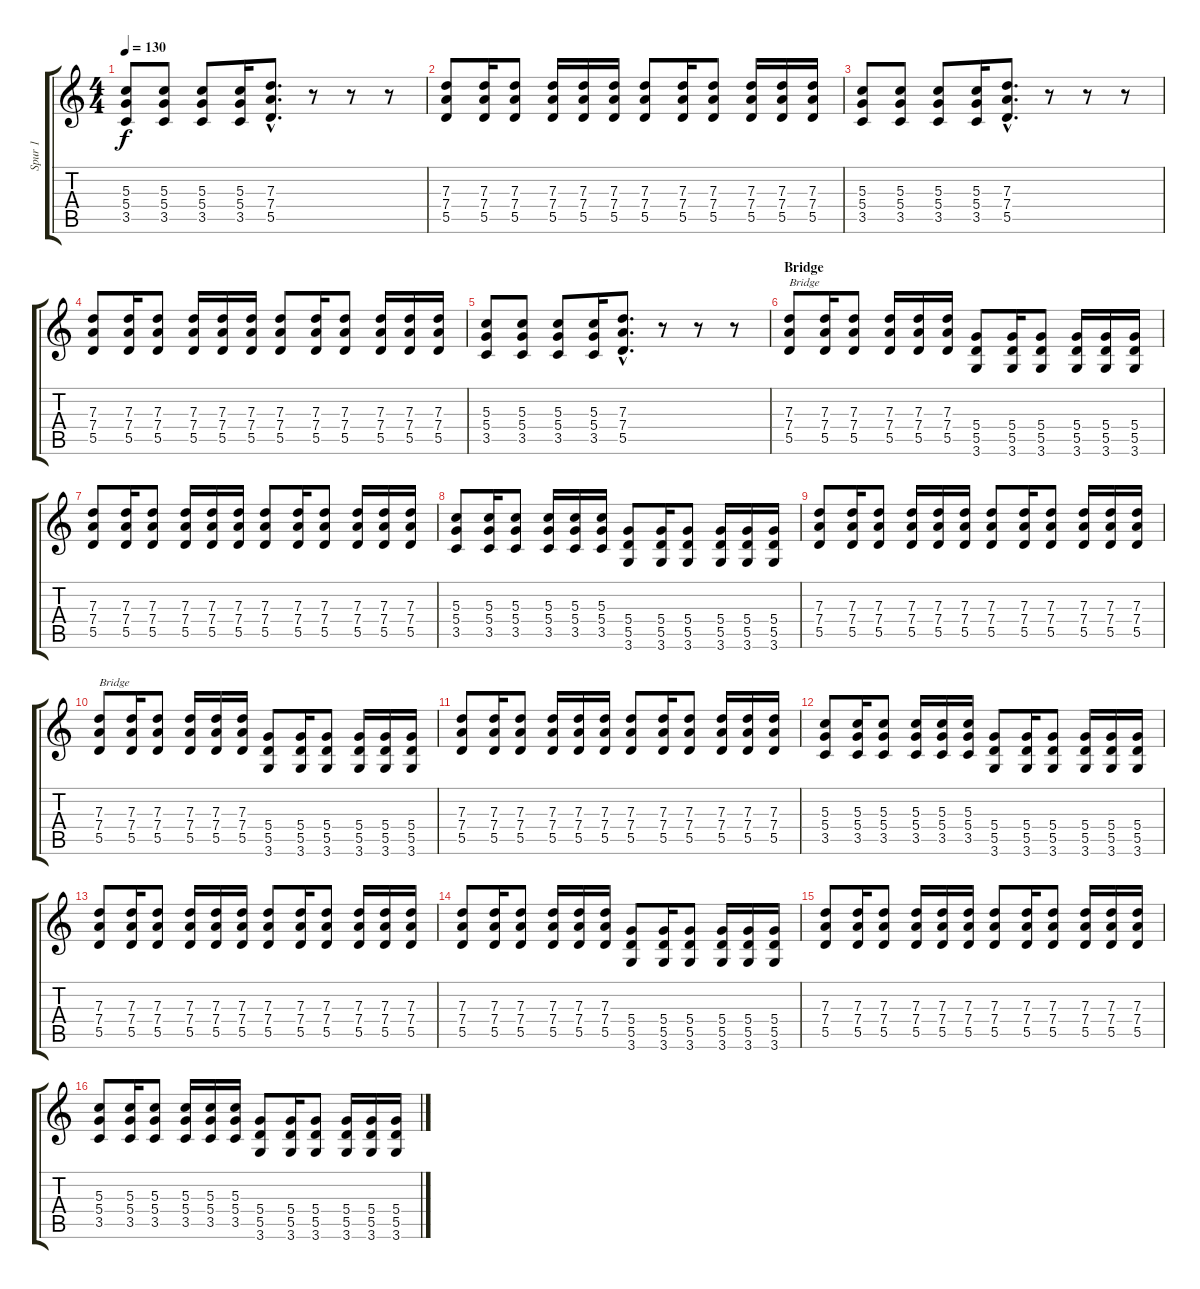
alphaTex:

\track ("Spur 1" "Spur 1") {instrument acousticguitarnylon}
\staff {score tabs}
\tuning (E4 B3 G3 D3 A2 E2) {hide}
\ts (4 4)
\tempo 130
\clef g2
\ks c
(5.3 5.4 3.5).8{dy f} (5.3 5.4 3.5).8 (5.3 5.4 3.5).8 (5.3 5.4 3.5).16 (7.3{hac} 7.4{hac} 5.5{hac}).8{d} r.8 r.8 r.8 |
(7.3 7.4 5.5).8 (7.3 7.4 5.5).16 (7.3 7.4 5.5).8 (7.3 7.4 5.5).16 (7.3 7.4 5.5).16 (7.3 7.4 5.5).16 (7.3 7.4 5.5).8 (7.3 7.4 5.5).16 (7.3 7.4 5.5).8 (7.3 7.4 5.5).16 (7.3 7.4 5.5).16 (7.3 7.4 5.5).16 |
(5.3 5.4 3.5).8 (5.3 5.4 3.5).8 (5.3 5.4 3.5).8 (5.3 5.4 3.5).16 (7.3{hac} 7.4{hac} 5.5{hac}).8{d} r.8 r.8 r.8 |
(7.3 7.4 5.5).8 (7.3 7.4 5.5).16 (7.3 7.4 5.5).8 (7.3 7.4 5.5).16 (7.3 7.4 5.5).16 (7.3 7.4 5.5).16 (7.3 7.4 5.5).8 (7.3 7.4 5.5).16 (7.3 7.4 5.5).8 (7.3 7.4 5.5).16 (7.3 7.4 5.5).16 (7.3 7.4 5.5).16 |
(5.3 5.4 3.5).8 (5.3 5.4 3.5).8 (5.3 5.4 3.5).8 (5.3 5.4 3.5).16 (7.3{hac} 7.4{hac} 5.5{hac}).8{d} r.8 r.8 r.8 |
\section ("" "Bridge")
(7.3 7.4 5.5).8{txt "Bridge"} (7.3 7.4 5.5).16 (7.3 7.4 5.5).8 (7.3 7.4 5.5).16 (7.3 7.4 5.5).16 (7.3 7.4 5.5).16 (5.4 5.5 3.6).8 (5.4 5.5 3.6).16 (5.4 5.5 3.6).8 (5.4 5.5 3.6).16 (5.4 5.5 3.6).16 (5.4 5.5 3.6).16 |
(7.3 7.4 5.5).8 (7.3 7.4 5.5).16 (7.3 7.4 5.5).8 (7.3 7.4 5.5).16 (7.3 7.4 5.5).16 (7.3 7.4 5.5).16 (7.3 7.4 5.5).8 (7.3 7.4 5.5).16 (7.3 7.4 5.5).8 (7.3 7.4 5.5).16 (7.3 7.4 5.5).16 (7.3 7.4 5.5).16 |
(5.3 5.4 3.5).8 (5.3 5.4 3.5).16 (5.3 5.4 3.5).8 (5.3 5.4 3.5).16 (5.3 5.4 3.5).16 (5.3 5.4 3.5).16 (5.4 5.5 3.6).8 (5.4 5.5 3.6).16 (5.4 5.5 3.6).8 (5.4 5.5 3.6).16 (5.4 5.5 3.6).16 (5.4 5.5 3.6).16 |
(7.3 7.4 5.5).8 (7.3 7.4 5.5).16 (7.3 7.4 5.5).8 (7.3 7.4 5.5).16 (7.3 7.4 5.5).16 (7.3 7.4 5.5).16 (7.3 7.4 5.5).8 (7.3 7.4 5.5).16 (7.3 7.4 5.5).8 (7.3 7.4 5.5).16 (7.3 7.4 5.5).16 (7.3 7.4 5.5).16 |
(7.3 7.4 5.5).8{txt "Bridge"} (7.3 7.4 5.5).16 (7.3 7.4 5.5).8 (7.3 7.4 5.5).16 (7.3 7.4 5.5).16 (7.3 7.4 5.5).16 (5.4 5.5 3.6).8 (5.4 5.5 3.6).16 (5.4 5.5 3.6).8 (5.4 5.5 3.6).16 (5.4 5.5 3.6).16 (5.4 5.5 3.6).16 |
(7.3 7.4 5.5).8 (7.3 7.4 5.5).16 (7.3 7.4 5.5).8 (7.3 7.4 5.5).16 (7.3 7.4 5.5).16 (7.3 7.4 5.5).16 (7.3 7.4 5.5).8 (7.3 7.4 5.5).16 (7.3 7.4 5.5).8 (7.3 7.4 5.5).16 (7.3 7.4 5.5).16 (7.3 7.4 5.5).16 |
(5.3 5.4 3.5).8 (5.3 5.4 3.5).16 (5.3 5.4 3.5).8 (5.3 5.4 3.5).16 (5.3 5.4 3.5).16 (5.3 5.4 3.5).16 (5.4 5.5 3.6).8 (5.4 5.5 3.6).16 (5.4 5.5 3.6).8 (5.4 5.5 3.6).16 (5.4 5.5 3.6).16 (5.4 5.5 3.6).16 |
(7.3 7.4 5.5).8 (7.3 7.4 5.5).16 (7.3 7.4 5.5).8 (7.3 7.4 5.5).16 (7.3 7.4 5.5).16 (7.3 7.4 5.5).16 (7.3 7.4 5.5).8 (7.3 7.4 5.5).16 (7.3 7.4 5.5).8 (7.3 7.4 5.5).16 (7.3 7.4 5.5).16 (7.3 7.4 5.5).16 |
(7.3 7.4 5.5).8{volume 5} (7.3 7.4 5.5).16 (7.3 7.4 5.5).8 (7.3 7.4 5.5).16 (7.3 7.4 5.5).16 (7.3 7.4 5.5).16 (5.4 5.5 3.6).8 (5.4 5.5 3.6).16 (5.4 5.5 3.6).8 (5.4 5.5 3.6).16 (5.4 5.5 3.6).16 (5.4 5.5 3.6).16 |
(7.3 7.4 5.5).8 (7.3 7.4 5.5).16 (7.3 7.4 5.5).8 (7.3 7.4 5.5).16 (7.3 7.4 5.5).16 (7.3 7.4 5.5).16 (7.3 7.4 5.5).8 (7.3 7.4 5.5).16 (7.3 7.4 5.5).8 (7.3 7.4 5.5).16 (7.3 7.4 5.5).16 (7.3 7.4 5.5).16 |
(5.3 5.4 3.5).8 (5.3 5.4 3.5).16 (5.3 5.4 3.5).8 (5.3 5.4 3.5).16 (5.3 5.4 3.5).16 (5.3 5.4 3.5).16 (5.4 5.5 3.6).8 (5.4 5.5 3.6).16 (5.4 5.5 3.6).8 (5.4 5.5 3.6).16 (5.4 5.5 3.6).16 (5.4 5.5 3.6).16
